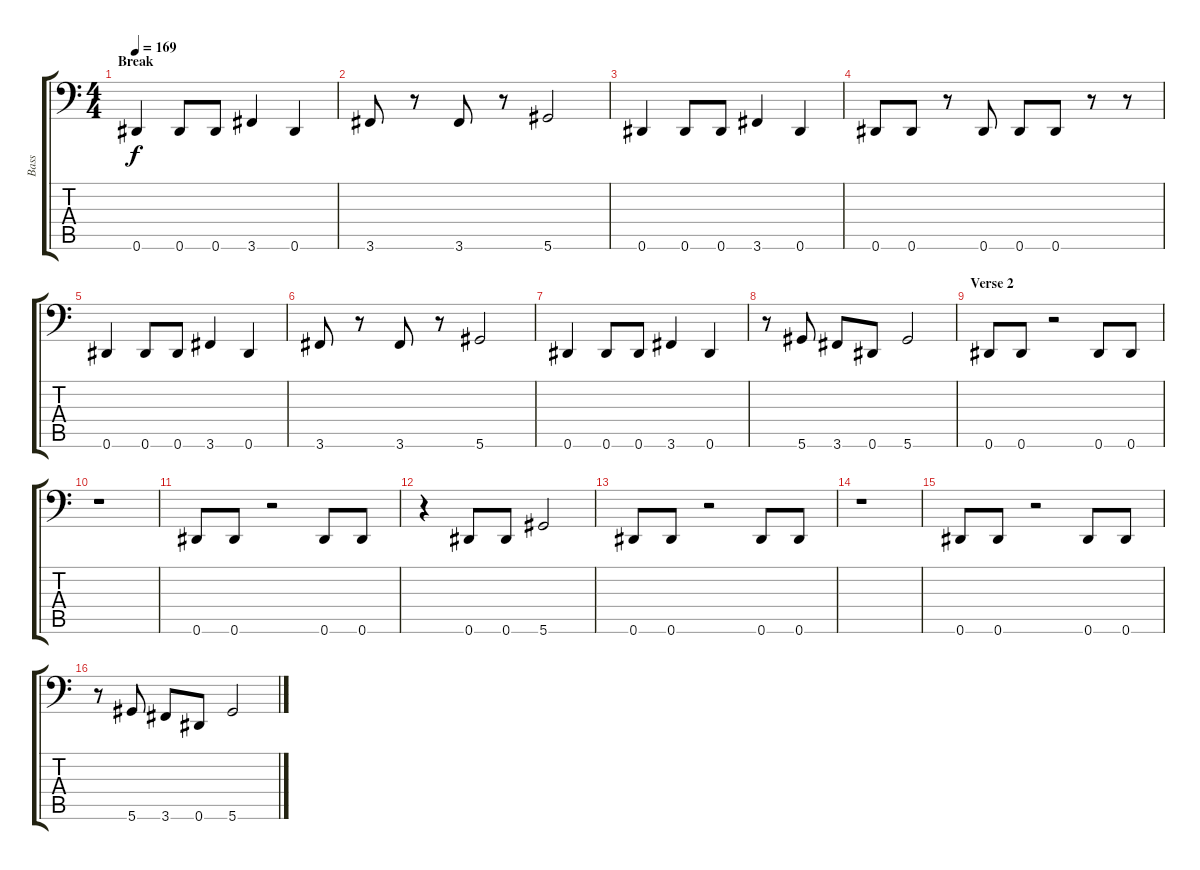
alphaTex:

\track ("Bass" "Bass") {instrument electricbassfinger}
\staff {score tabs}
\tuning (Eb3 Bb2 Gb2 Db2 Ab1 Eb1) {hide}
\ts (4 4)
\section ("" "Break")
\tempo 169
\clef f4
\ks c
0.6.4{dy f} 0.6.8 0.6.8 3.6.4 0.6.4 |
3.6.8 r.8 3.6.8 r.8 5.6.2 |
0.6.4 0.6.8 0.6.8 3.6.4 0.6.4 |
0.6.8 0.6.8 r.8 0.6.8 0.6.8 0.6.8 r.8 r.8 |
0.6.4 0.6.8 0.6.8 3.6.4 0.6.4 |
3.6.8 r.8 3.6.8 r.8 5.6.2 |
0.6.4 0.6.8 0.6.8 3.6.4 0.6.4 |
r.8 5.6.8 3.6.8 0.6.8 5.6.2 |
\section ("" "Verse 2")
0.6.8 0.6.8 r.2 0.6.8 0.6.8 |
r.1 |
0.6.8 0.6.8 r.2 0.6.8 0.6.8 |
r.4 0.6.8 0.6.8 5.6.2 |
0.6.8 0.6.8 r.2 0.6.8 0.6.8 |
r.1 |
0.6.8 0.6.8 r.2 0.6.8 0.6.8 |
r.8 5.6.8 3.6.8 0.6.8 5.6.2
